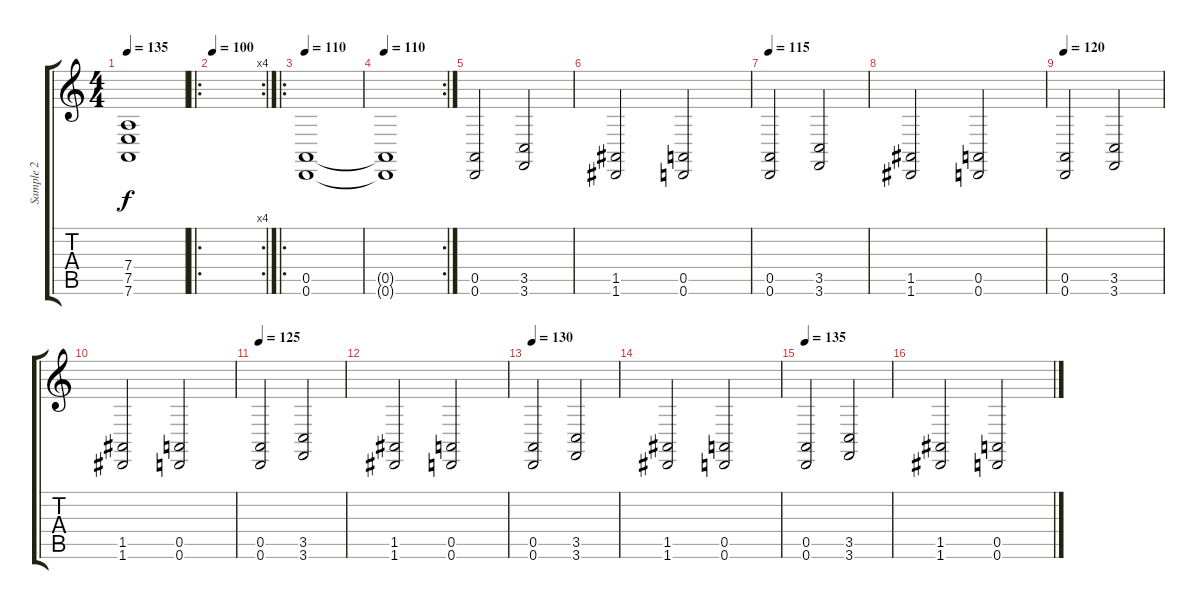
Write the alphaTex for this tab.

\track ("Sample 2" "Sample 2") {instrument stringensemble2}
\staff {score tabs}
\tuning (E4 B3 G3 D3 A2 D2) {hide}
\ts (4 4)
\tempo 135
\clef g2
\ks c
(7.4 7.5 7.6).1{dy f} |
\ro
\rc 4
\tempo 100
|
\ro
\tempo 110
(0.5 0.6).1 |
\rc 2
\tempo 110
(0.5{t} 0.6{t}).1 |
(0.5 0.6).2 (3.5 3.6).2 |
(1.5 1.6).2 (0.5 0.6).2 |
\tempo 115
(0.5 0.6).2 (3.5 3.6).2 |
(1.5 1.6).2 (0.5 0.6).2 |
\tempo 120
(0.5 0.6).2 (3.5 3.6).2 |
(1.5 1.6).2 (0.5 0.6).2 |
\tempo 125
(0.5 0.6).2 (3.5 3.6).2 |
(1.5 1.6).2 (0.5 0.6).2 |
\tempo 130
(0.5 0.6).2 (3.5 3.6).2 |
(1.5 1.6).2 (0.5 0.6).2 |
\tempo 135
(0.5 0.6).2 (3.5 3.6).2 |
(1.5 1.6).2 (0.5 0.6).2
